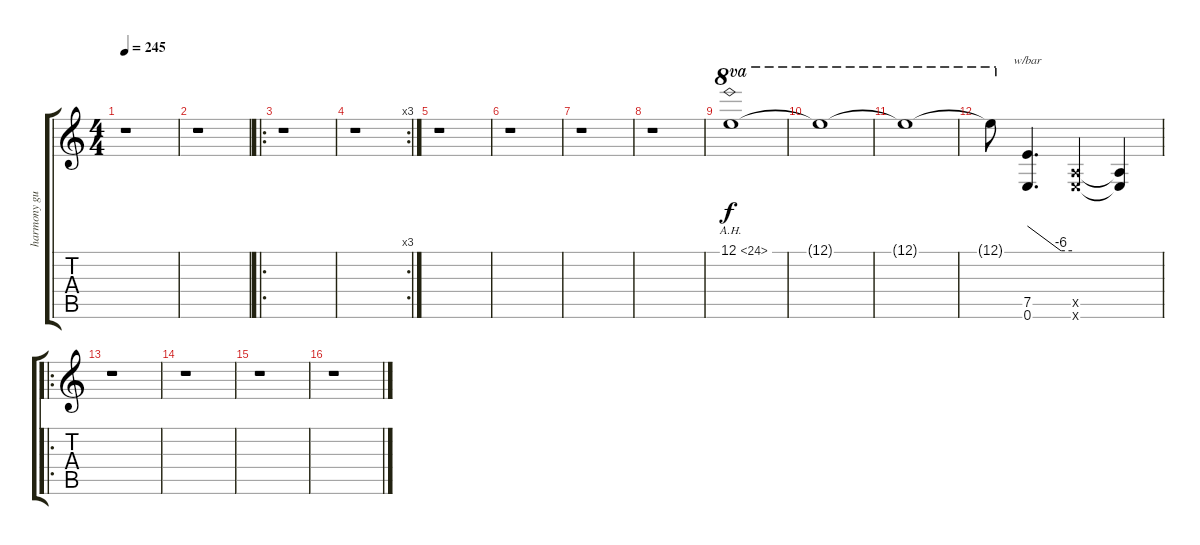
\track ("harmony guitar" "harmony gu") {instrument distortionguitar}
\staff {score tabs}
\tuning (E4 B3 G3 D3 A2 E2) {hide}
\ts (4 4)
\tempo 245
\clef g2
\ks c
r.1{dy f instrument distortionguitar} |
r.1 |
\ro
r.1 |
\rc 3
r.1 |
r.1 |
r.1 |
r.1 |
r.1 |
12.1{ah 12}.1{ot 8va} |
12.1{t}.1{ot 8va} |
12.1{t}.1{ot 8va} |
12.1{t}.8{ot 8va} (7.5 0.6).4{d tbe (custom default 0 0 45 -24 60 -24)} (0.5{x} 0.6{x}).4 (0.5{t} 0.6{t}).4 |
\ro
r.1 |
r.1 |
r.1 |
r.1
